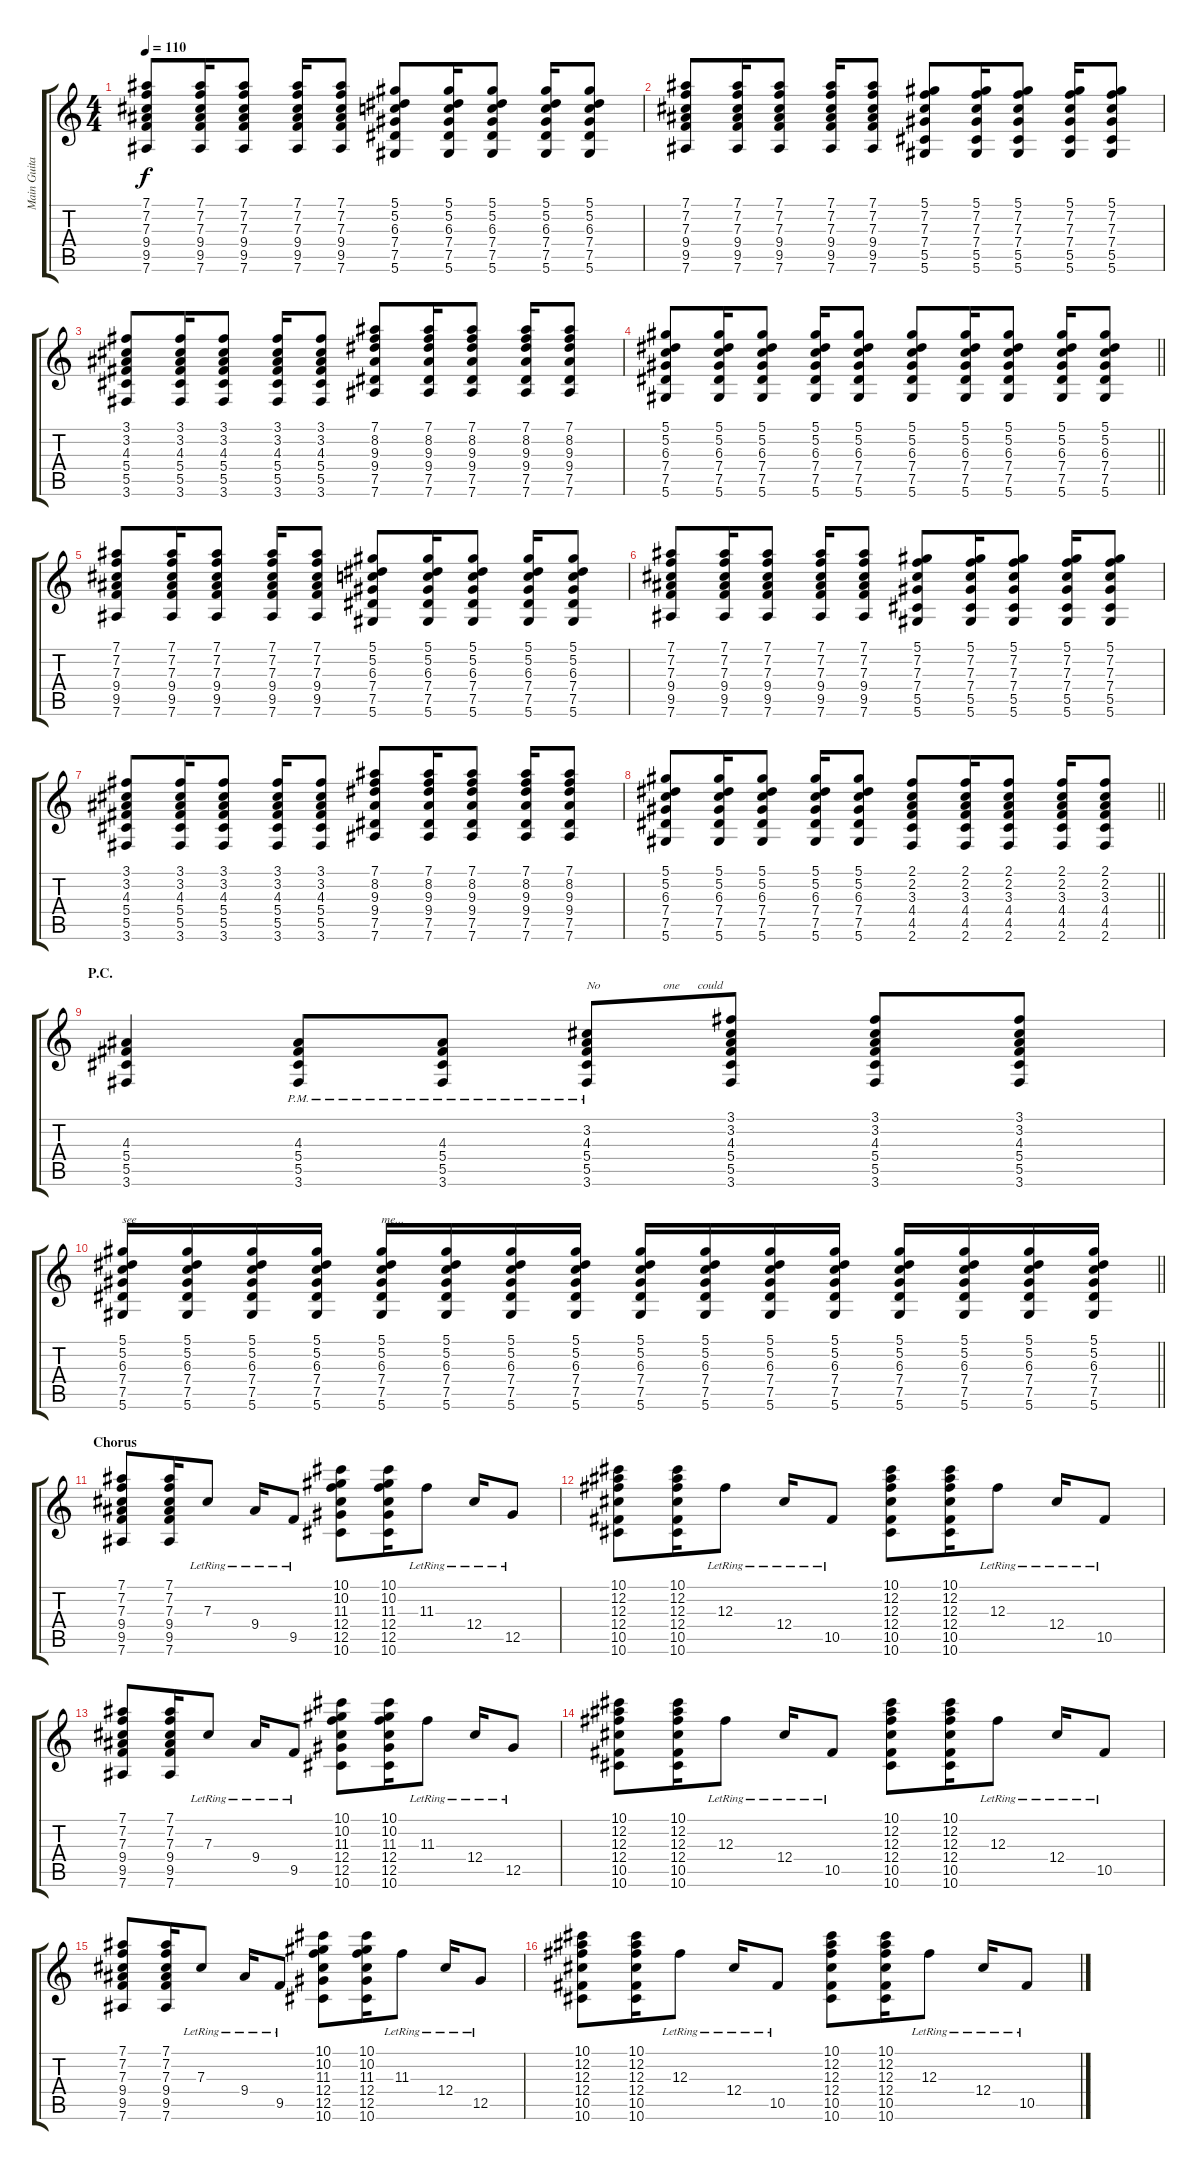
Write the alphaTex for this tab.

\track ("Main Guitar" "Main Guita") {instrument distortionguitar}
\staff {score tabs}
\tuning (Eb4 Bb3 Gb3 Db3 Ab2 Eb2) {hide}
\ts (4 4)
\tempo 110
\clef g2
\ks c
(7.1 7.2 7.3 9.4 9.5 7.6).8{dy f} (7.1 7.2 7.3 9.4 9.5 7.6).16 (7.1 7.2 7.3 9.4 9.5 7.6).8 (7.1 7.2 7.3 9.4 9.5 7.6).16 (7.1 7.2 7.3 9.4 9.5 7.6).8 (5.1 5.2 6.3 7.4 7.5 5.6).8 (5.1 5.2 6.3 7.4 7.5 5.6).16 (5.1 5.2 6.3 7.4 7.5 5.6).8 (5.1 5.2 6.3 7.4 7.5 5.6).16 (5.1 5.2 6.3 7.4 7.5 5.6).8 |
(7.1 7.2 7.3 9.4 9.5 7.6).8 (7.1 7.2 7.3 9.4 9.5 7.6).16 (7.1 7.2 7.3 9.4 9.5 7.6).8 (7.1 7.2 7.3 9.4 9.5 7.6).16 (7.1 7.2 7.3 9.4 9.5 7.6).8 (5.1 7.2 7.3 7.4 5.5 5.6).8 (5.1 7.2 7.3 7.4 5.5 5.6).16 (5.1 7.2 7.3 7.4 5.5 5.6).8 (5.1 7.2 7.3 7.4 5.5 5.6).16 (5.1 7.2 7.3 7.4 5.5 5.6).8 |
(3.1 3.2 4.3 5.4 5.5 3.6).8 (3.1 3.2 4.3 5.4 5.5 3.6).16 (3.1 3.2 4.3 5.4 5.5 3.6).8 (3.1 3.2 4.3 5.4 5.5 3.6).16 (3.1 3.2 4.3 5.4 5.5 3.6).8 (7.1 8.2 9.3 9.4 7.5 7.6).8 (7.1 8.2 9.3 9.4 7.5 7.6).16 (7.1 8.2 9.3 9.4 7.5 7.6).8 (7.1 8.2 9.3 9.4 7.5 7.6).16 (7.1 8.2 9.3 9.4 7.5 7.6).8 |
\barLineRight lightlight
(5.1 5.2 6.3 7.4 7.5 5.6).8 (5.1 5.2 6.3 7.4 7.5 5.6).16 (5.1 5.2 6.3 7.4 7.5 5.6).8 (5.1 5.2 6.3 7.4 7.5 5.6).16 (5.1 5.2 6.3 7.4 7.5 5.6).8 (5.1 5.2 6.3 7.4 7.5 5.6).8 (5.1 5.2 6.3 7.4 7.5 5.6).16 (5.1 5.2 6.3 7.4 7.5 5.6).8 (5.1 5.2 6.3 7.4 7.5 5.6).16 (5.1 5.2 6.3 7.4 7.5 5.6).8 |
(7.1 7.2 7.3 9.4 9.5 7.6).8 (7.1 7.2 7.3 9.4 9.5 7.6).16 (7.1 7.2 7.3 9.4 9.5 7.6).8 (7.1 7.2 7.3 9.4 9.5 7.6).16 (7.1 7.2 7.3 9.4 9.5 7.6).8 (5.1 5.2 6.3 7.4 7.5 5.6).8 (5.1 5.2 6.3 7.4 7.5 5.6).16 (5.1 5.2 6.3 7.4 7.5 5.6).8 (5.1 5.2 6.3 7.4 7.5 5.6).16 (5.1 5.2 6.3 7.4 7.5 5.6).8 |
(7.1 7.2 7.3 9.4 9.5 7.6).8 (7.1 7.2 7.3 9.4 9.5 7.6).16 (7.1 7.2 7.3 9.4 9.5 7.6).8 (7.1 7.2 7.3 9.4 9.5 7.6).16 (7.1 7.2 7.3 9.4 9.5 7.6).8 (5.1 7.2 7.3 7.4 5.5 5.6).8 (5.1 7.2 7.3 7.4 5.5 5.6).16 (5.1 7.2 7.3 7.4 5.5 5.6).8 (5.1 7.2 7.3 7.4 5.5 5.6).16 (5.1 7.2 7.3 7.4 5.5 5.6).8 |
(3.1 3.2 4.3 5.4 5.5 3.6).8 (3.1 3.2 4.3 5.4 5.5 3.6).16 (3.1 3.2 4.3 5.4 5.5 3.6).8 (3.1 3.2 4.3 5.4 5.5 3.6).16 (3.1 3.2 4.3 5.4 5.5 3.6).8 (7.1 8.2 9.3 9.4 7.5 7.6).8 (7.1 8.2 9.3 9.4 7.5 7.6).16 (7.1 8.2 9.3 9.4 7.5 7.6).8 (7.1 8.2 9.3 9.4 7.5 7.6).16 (7.1 8.2 9.3 9.4 7.5 7.6).8 |
\barLineRight lightlight
(5.1 5.2 6.3 7.4 7.5 5.6).8 (5.1 5.2 6.3 7.4 7.5 5.6).16 (5.1 5.2 6.3 7.4 7.5 5.6).8 (5.1 5.2 6.3 7.4 7.5 5.6).16 (5.1 5.2 6.3 7.4 7.5 5.6).8 (2.1 2.2 3.3 4.4 4.5 2.6).8 (2.1 2.2 3.3 4.4 4.5 2.6).16 (2.1 2.2 3.3 4.4 4.5 2.6).8 (2.1 2.2 3.3 4.4 4.5 2.6).16 (2.1 2.2 3.3 4.4 4.5 2.6).8 |
\section ("" "P.C.")
(4.3 5.4 5.5 3.6).4 (4.3{pm} 5.4{pm} 5.5{pm} 3.6{pm}).8 (4.3{pm} 5.4{pm} 5.5{pm} 3.6{pm}).8 (3.2 4.3{pm} 5.4{pm} 5.5{pm} 3.6{pm}).8{txt "No                     one      could"} (3.1 3.2 4.3 5.4 5.5 3.6).8 (3.1 3.2 4.3 5.4 5.5 3.6).8 (3.1 3.2 4.3 5.4 5.5 3.6).8 |
\barLineRight lightlight
(5.1 5.2 6.3 7.4 7.5 5.6).16{txt "see"} (5.1 5.2 6.3 7.4 7.5 5.6).16 (5.1 5.2 6.3 7.4 7.5 5.6).16 (5.1 5.2 6.3 7.4 7.5 5.6).16 (5.1 5.2 6.3 7.4 7.5 5.6).16{txt "me..."} (5.1 5.2 6.3 7.4 7.5 5.6).16 (5.1 5.2 6.3 7.4 7.5 5.6).16 (5.1 5.2 6.3 7.4 7.5 5.6).16 (5.1 5.2 6.3 7.4 7.5 5.6).16 (5.1 5.2 6.3 7.4 7.5 5.6).16 (5.1 5.2 6.3 7.4 7.5 5.6).16 (5.1 5.2 6.3 7.4 7.5 5.6).16 (5.1 5.2 6.3 7.4 7.5 5.6).16 (5.1 5.2 6.3 7.4 7.5 5.6).16 (5.1 5.2 6.3 7.4 7.5 5.6).16 (5.1 5.2 6.3 7.4 7.5 5.6).16 |
\section ("" "Chorus")
(7.1 7.2 7.3 9.4 9.5 7.6).8 (7.1 7.2 7.3 9.4 9.5 7.6).16 7.3{lr}.8 9.4{lr}.16 9.5{lr}.8 (10.1 10.2 11.3 12.4 12.5 10.6).8 (10.1 10.2 11.3 12.4 12.5 10.6).16 11.3{lr}.8 12.4{lr}.16 12.5{lr}.8 |
(10.1 12.2 12.3 12.4 10.5 10.6).8 (10.1 12.2 12.3 12.4 10.5 10.6).16 12.3{lr}.8 12.4{lr}.16 10.5{lr}.8 (10.1 12.2 12.3 12.4 10.5 10.6).8 (10.1 12.2 12.3 12.4 10.5 10.6).16 12.3{lr}.8 12.4{lr}.16 10.5{lr}.8 |
(7.1 7.2 7.3 9.4 9.5 7.6).8 (7.1 7.2 7.3 9.4 9.5 7.6).16 7.3{lr}.8 9.4{lr}.16 9.5{lr}.8 (10.1 10.2 11.3 12.4 12.5 10.6).8 (10.1 10.2 11.3 12.4 12.5 10.6).16 11.3{lr}.8 12.4{lr}.16 12.5{lr}.8 |
(10.1 12.2 12.3 12.4 10.5 10.6).8 (10.1 12.2 12.3 12.4 10.5 10.6).16 12.3{lr}.8 12.4{lr}.16 10.5{lr}.8 (10.1 12.2 12.3 12.4 10.5 10.6).8 (10.1 12.2 12.3 12.4 10.5 10.6).16 12.3{lr}.8 12.4{lr}.16 10.5{lr}.8 |
(7.1 7.2 7.3 9.4 9.5 7.6).8 (7.1 7.2 7.3 9.4 9.5 7.6).16 7.3{lr}.8 9.4{lr}.16 9.5{lr}.8 (10.1 10.2 11.3 12.4 12.5 10.6).8 (10.1 10.2 11.3 12.4 12.5 10.6).16 11.3{lr}.8 12.4{lr}.16 12.5{lr}.8 |
(10.1 12.2 12.3 12.4 10.5 10.6).8 (10.1 12.2 12.3 12.4 10.5 10.6).16 12.3{lr}.8 12.4{lr}.16 10.5{lr}.8 (10.1 12.2 12.3 12.4 10.5 10.6).8 (10.1 12.2 12.3 12.4 10.5 10.6).16 12.3{lr}.8 12.4{lr}.16 10.5{lr}.8
